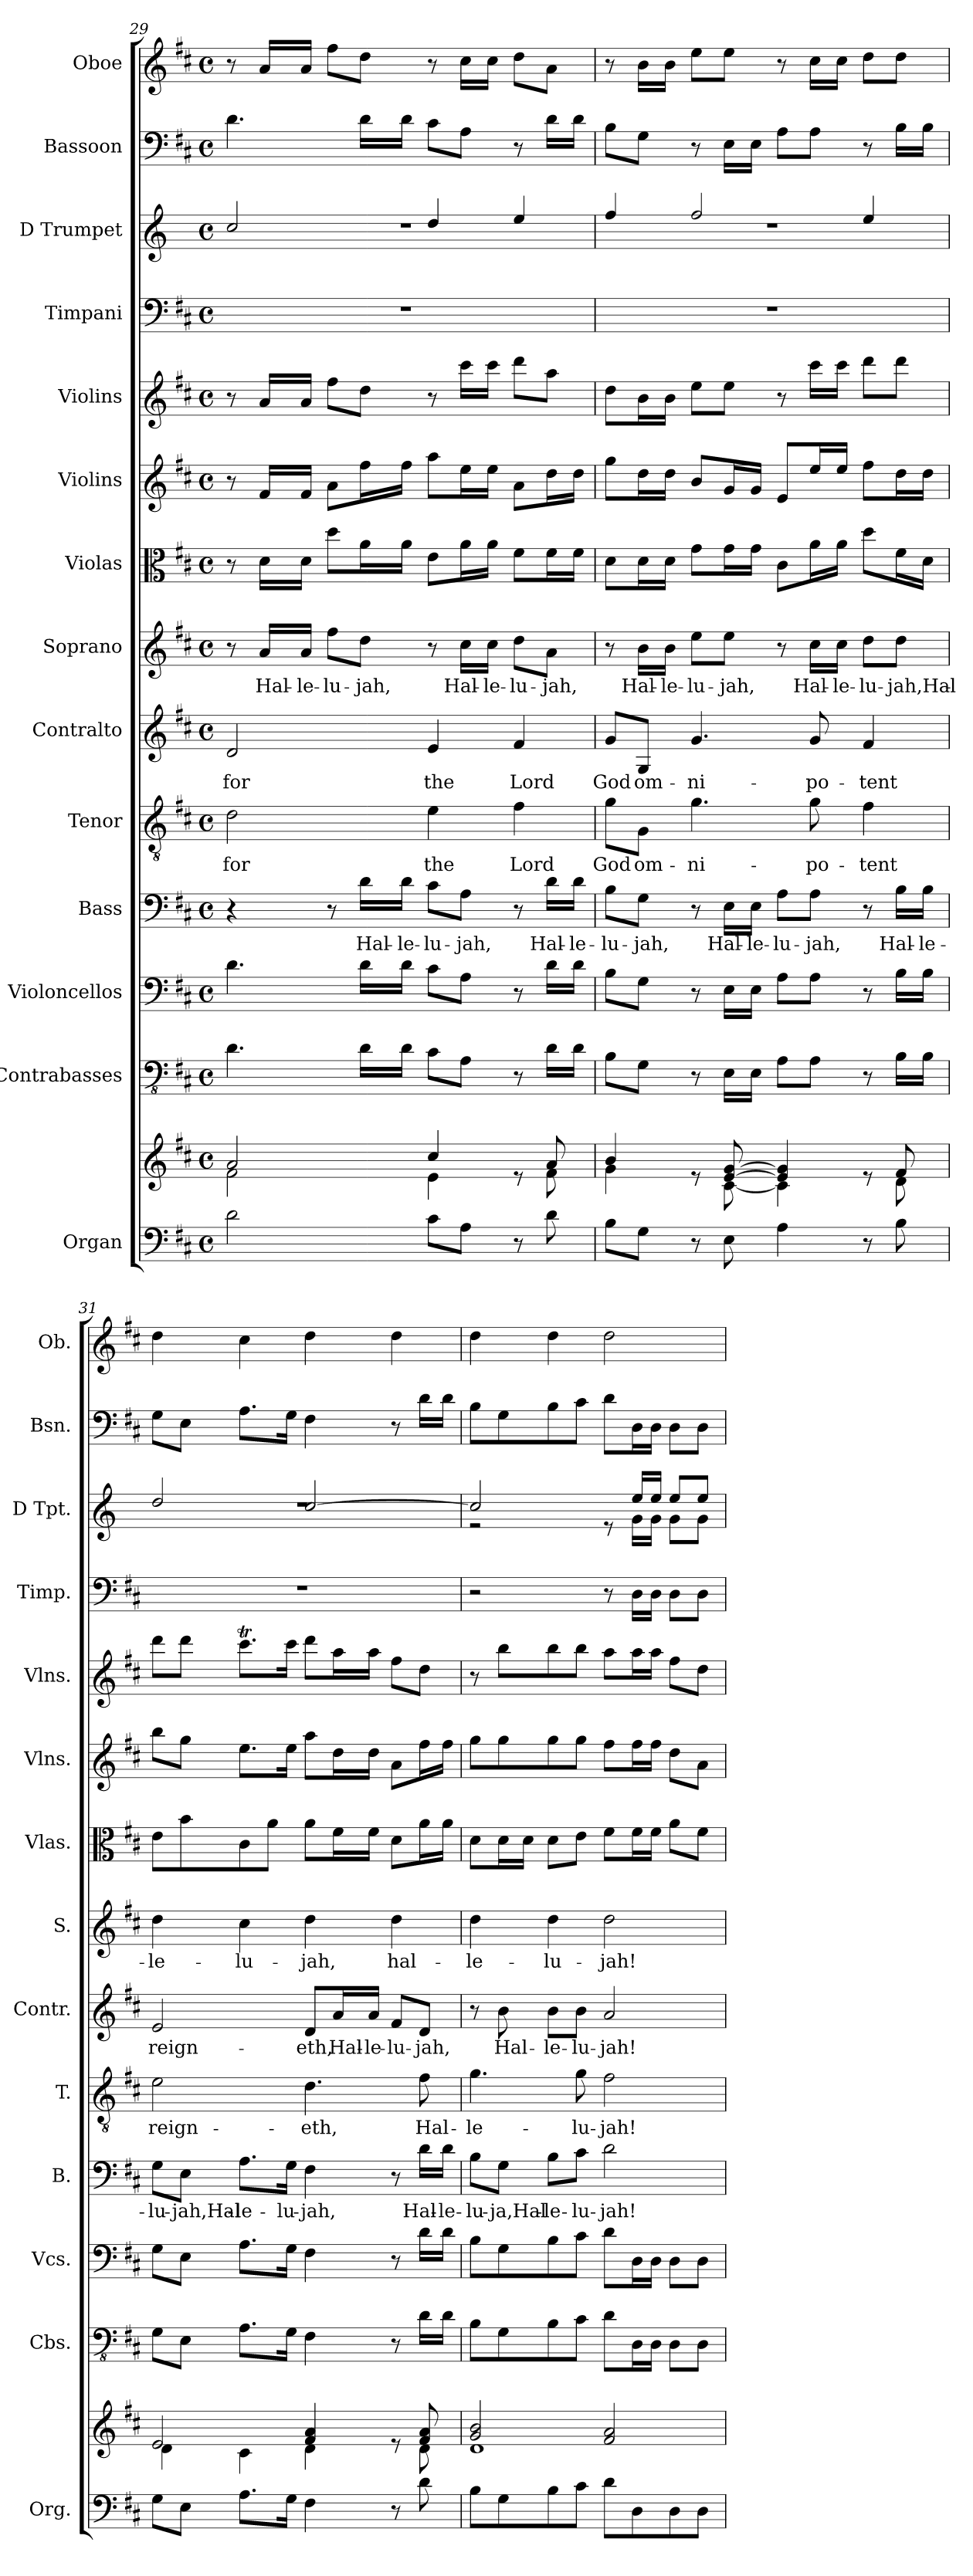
**kern	**kern	**kern	**kern	**kern	**text	**kern	**text	**kern	**text	**kern	**text	**kern	**kern	**kern	**kern	**kern	**kern	**kern
*part14	*part14	*part13	*part12	*part11	*part11	*part10	*part10	*part9	*part9	*part8	*part8	*part7	*part6	*part5	*part4	*part3	*part2	*part1
*staff15	*staff14	*staff13	*staff12	*staff11	*staff11	*staff10	*staff10	*staff9	*staff9	*staff8	*staff8	*staff7	*staff6	*staff5	*staff4	*staff3	*staff2	*staff1
*I"Organ	*	*I"Contrabasses	*I"Violoncellos	*I"Bass	*	*I"Tenor	*	*I"Contralto	*	*I"Soprano	*	*I"Violas	*I"Violins	*I"Violins	*I"Timpani	*I"D Trumpet	*I"Bassoon	*I"Oboe
*I'Org.	*	*I'Cbs.	*I'Vcs.	*I'B.	*	*I'T.	*	*I'Contr.	*	*I'S.	*	*I'Vlas.	*I'Vlns.	*I'Vlns.	*I'Timp.	*I'D Tpt.	*I'Bsn.	*I'Ob.
*clefF4	*clefG2	*clefFv4	*clefF4	*clefF4	*	*clefGv2	*	*clefG2	*	*clefG2	*	*clefC3	*clefG2	*clefG2	*clefF4	*clefG2	*clefF4	*clefG2
*	*	*	*	*	*	*	*	*	*	*	*	*	*	*	*	*ITrd-1c-2	*	*
*k[f#c#]	*k[f#c#]	*k[f#c#]	*k[f#c#]	*k[f#c#]	*	*k[f#c#]	*	*k[f#c#]	*	*k[f#c#]	*	*k[f#c#]	*k[f#c#]	*k[f#c#]	*k[f#c#]	*k[f#c#]	*k[f#c#]	*k[f#c#]
*M4/4	*M4/4	*M4/4	*M4/4	*M4/4	*	*M4/4	*	*M4/4	*	*M4/4	*	*M4/4	*M4/4	*M4/4	*M4/4	*M4/4	*M4/4	*M4/4
*met(c)	*met(c)	*met(c)	*met(c)	*met(c)	*	*met(c)	*	*met(c)	*	*met(c)	*	*met(c)	*met(c)	*met(c)	*met(c)	*met(c)	*met(c)	*met(c)
=29	=29	=29	=29	=29	=29	=29	=29	=29	=29	=29	=29	=29	=29	=29	=29	=29	=29	=29
*	*^	*	*	*	*	*	*	*	*	*	*	*	*	*	*	*^	*	*
2d\	2a/	2f#\	4.D\	4.d\	4r	.	2d\	for	2d/	for	8r	.	8r	8r	8r	1r	2dd/	1rdd	4.d\	8r
.	.	.	.	.	.	.	.	.	.	.	16a/LL	Hal-	16d\LL	16f#/LL	16a/LL	.	.	.	.	16a/LL
.	.	.	.	.	.	.	.	.	.	.	16a/JJ	-le-	16d\JJ	16f#/JJ	16a/JJ	.	.	.	.	16a/JJ
.	.	.	.	.	8r	.	.	.	.	.	8ff#\L	-lu-	8dd\L	8a\L	8ff#\L	.	.	.	.	8ff#\L
.	.	.	16D\LL	16d\LL	16d\LL	Hal-	.	.	.	.	8dd\J	-jah,	16a\L	16ff#\L	8dd\J	.	.	.	16d\LL	8dd\J
.	.	.	16D\JJ	16d\JJ	16d\JJ	-le-	.	.	.	.	.	.	16a\JJ	16ff#\JJ	.	.	.	.	16d\JJ	.
8c#\L	4cc#/	4e\	8C#\L	8c#\L	8c#\L	-lu-	4e\	the	4e/	the	8r	.	8e\L	8aa\L	8r	.	4ee/	.	8c#\L	8r
8A\J	.	.	8AA\J	8A\J	8A\J	-jah,	.	.	.	.	16cc#\LL	Hal-	16a\L	16ee\L	16ccc#\LL	.	.	.	8A\J	16cc#\LL
.	.	.	.	.	.	.	.	.	.	.	16cc#\JJ	-le-	16a\JJ	16ee\JJ	16ccc#\JJ	.	.	.	.	16cc#\JJ
8r	8re	8ryy	8r	8r	8r	.	4f#\	Lord	4f#/	Lord	8dd\L	-lu-	8f#\L	8a\L	8ddd\L	.	4ff#/	.	8r	8dd\L
8d\	8a/	8f#\	16D\LL	16d\LL	16d\LL	Hal-	.	.	.	.	8a\J	-jah,	16f#\L	16dd\L	8aa\J	.	.	.	16d\LL	8a\J
.	.	.	16D\JJ	16d\JJ	16d\JJ	-le-	.	.	.	.	.	.	16f#\JJ	16dd\JJ	.	.	.	.	16d\JJ	.
!!LO:PB:g=z
=30	=30	=30	=30	=30	=30	=30	=30	=30	=30	=30	=30	=30	=30	=30	=30	=30	=30	=30	=30	=30
8B\L	4b/	4g\	8BB\L	8B\L	8B\L	-lu-	8g\L	God	8g/L	God	8r	.	8d\L	8gg\L	8dd\L	1r	4gg/	1rdd	8B\L	8r
8G\J	.	.	8GG\J	8G\J	8G\J	-jah,	8G\J	om-	8G/J	om-	16b\LL	Hal-	16d\L	16dd\L	16b\L	.	.	.	8G\J	16b\LL
.	.	.	.	.	.	.	.	.	.	.	16b\JJ	-le-	16d\JJ	16dd\JJ	16b\JJ	.	.	.	.	16b\JJ
8r	8re	8ryy	8r	8r	8r	.	4.g\	-ni-	4.g/	-ni-	8ee\L	-lu-	8g\L	8b/L	8ee\L	.	2gg/	.	8r	8ee\L
8E\	[8e/ [8g/	[8c#\	16EE\LL	16E\LL	16E\LL	Hal-	.	.	.	.	8ee\J	-jah,	16g\L	16g/L	8ee\J	.	.	.	16E\LL	8ee\J
.	.	.	16EE\JJ	16E\JJ	16E\JJ	-le-	.	.	.	.	.	.	16g\JJ	16g/JJ	.	.	.	.	16E\JJ	.
4A\	4e/] 4g/]	4c#\]	8AA\L	8A\L	8A\L	-lu-	.	.	.	.	8r	.	8c#\L	8e/L	8r	.	.	.	8A\L	8r
.	.	.	8AA\J	8A\J	8A\J	-jah,	8g\	-po-	8g/	-po-	16cc#\LL	Hal-	16a\L	16ee/L	16ccc#\LL	.	.	.	8A\J	16cc#\LL
.	.	.	.	.	.	.	.	.	.	.	16cc#\JJ	-le-	16a\JJ	16ee/JJ	16ccc#\JJ	.	.	.	.	16cc#\JJ
8r	8re	8ryy	8r	8r	8r	.	4f#\	-tent	4f#/	-tent	8dd\L	-lu-	8dd\L	8ff#\L	8ddd\L	.	4ff#/	.	8r	8dd\L
8B\	8f#/	8d\	16BB\LL	16B\LL	16B\LL	Hal-	.	.	.	.	8dd\J	-jah,Hal-	16f#\L	16dd\L	8ddd\J	.	.	.	16B\LL	8dd\J
.	.	.	16BB\JJ	16B\JJ	16B\JJ	-le-	.	.	.	.	.	.	16d\JJ	16dd\JJ	.	.	.	.	16B\JJ	.
=31	=31	=31	=31	=31	=31	=31	=31	=31	=31	=31	=31	=31	=31	=31	=31	=31	=31	=31	=31	=31
8G\L	2e/	4d\	8GG\L	8G\L	8G\L	-lu-	2e\	reign-	2e/	reign-	4dd\	-le-	8e\L	8bb\L	8ddd\L	1r	2ee/	1rdd	8G\L	4dd\
8E\J	.	.	8EE\J	8E\J	8E\J	-jah,Hal-	.	.	.	.	.	.	8b\	8gg\J	8ddd\J	.	.	.	8E\J	.
8.A\L	.	4c#\	8.AA\L	8.A\L	8.A\L	-le-	.	.	.	.	4cc#\	-lu-	8c#\	8.ee\L	8.ccc#t\L	.	.	.	8.A\L	4cc#\
.	.	.	.	.	.	.	.	.	.	.	.	.	8a\J	.	.	.	.	.	.	.
16G\Jk	.	.	16GG\Jk	16G\Jk	16G\Jk	-lu-	.	.	.	.	.	.	.	16ee\Jk	16ccc#\Jk	.	.	.	16G\Jk	.
4F#\	4f#/ 4a/	4d\	4FF#\	4F#\	4F#\	-jah,	4.d\	-eth,	8d/L	-eth,	4dd\	-jah,	8a\L	8aa\L	8ddd\L	.	[2dd/	.	4F#\	4dd\
.	.	.	.	.	.	.	.	.	16a/L	Hal-	.	.	16f#\L	16dd\L	16aa\L	.	.	.	.	.
.	.	.	.	.	.	.	.	.	16a/JJ	-le-	.	.	16f#\JJ	16dd\JJ	16aa\JJ	.	.	.	.	.
8r	8re	8ryy	8r	8r	8r	.	.	.	8f#/L	-lu-	4dd\	hal-	8d\L	8a\L	8ff#\L	.	.	.	8r	4dd\
8d\	8f#/ 8a/	8d\	16D\LL	16d\LL	16d\LL	Hal-	8f#\	Hal-	8d/J	-jah,	.	.	16a\L	16ff#\L	8dd\J	.	.	.	16d\LL	.
.	.	.	16D\JJ	16d\JJ	16d\JJ	-le-	.	.	.	.	.	.	16a\JJ	16ff#\JJ	.	.	.	.	16d\JJ	.
=32	=32	=32	=32	=32	=32	=32	=32	=32	=32	=32	=32	=32	=32	=32	=32	=32	=32	=32	=32	=32
8B\L	2g/ 2b/	1d	8BB\L	8B\L	8B\L	-lu-	4.g\	-le-	8r	.	4dd\	-le-	8d\L	8gg\L	8r	2r	2dd/]	2r	8B\L	4dd\
8G\	.	.	8GG\	8G\	8G\J	-ja,Hal-	.	.	8b\	Hal-	.	.	16d\L	8gg\	8bb\L	.	.	.	8G\	.
.	.	.	.	.	.	.	.	.	.	.	.	.	16d\JJ	.	.	.	.	.	.	.
8B\	.	.	8BB\	8B\	8B\L	-le-	.	.	8b\L	-le-	4dd\	-lu-	8d\L	8gg\	8bb\	.	.	.	8B\	4dd\
8c#\J	.	.	8C#\J	8c#\J	8c#\J	-lu-	8g\	-lu-	8b\J	-lu-	.	.	8e\J	8gg\J	8bb\J	.	.	.	8c#\J	.
8d\L	2f#/ 2a/	.	8D\L	8d\L	2d\	-jah!	2f#\	-jah!	2a/	-jah!	2dd\	-jah!	8f#\L	8ff#\L	8aa\L	8r	8re	8ryy	8d\L	2dd\
8D\	.	.	16DD\L	16D\L	.	.	.	.	.	.	.	.	16f#\L	16ff#\L	16aa\L	16D\LL	16ff#/LL	16a\LL	16D\L	.
.	.	.	16DD\JJ	16D\JJ	.	.	.	.	.	.	.	.	16f#\JJ	16ff#\JJ	16aa\JJ	16D\JJ	16ff#/JJ	16a\JJ	16D\JJ	.
8D\	.	.	8DD\L	8D\L	.	.	.	.	.	.	.	.	8a\L	8dd\L	8ff#\L	8D\L	8ff#/L	8a\L	8D\L	.
8D\J	.	.	8DD\J	8D\J	.	.	.	.	.	.	.	.	8f#\J	8a\J	8dd\J	8D\J	8ff#/J	8a\J	8D\J	.
*	*v	*v	*	*	*	*	*	*	*	*	*	*	*	*	*	*	*v	*v	*	*
=	=	=	=	=	=	=	=	=	=	=	=	=	=	=	=	=	=	=
*-	*-	*-	*-	*-	*-	*-	*-	*-	*-	*-	*-	*-	*-	*-	*-	*-	*-	*-
